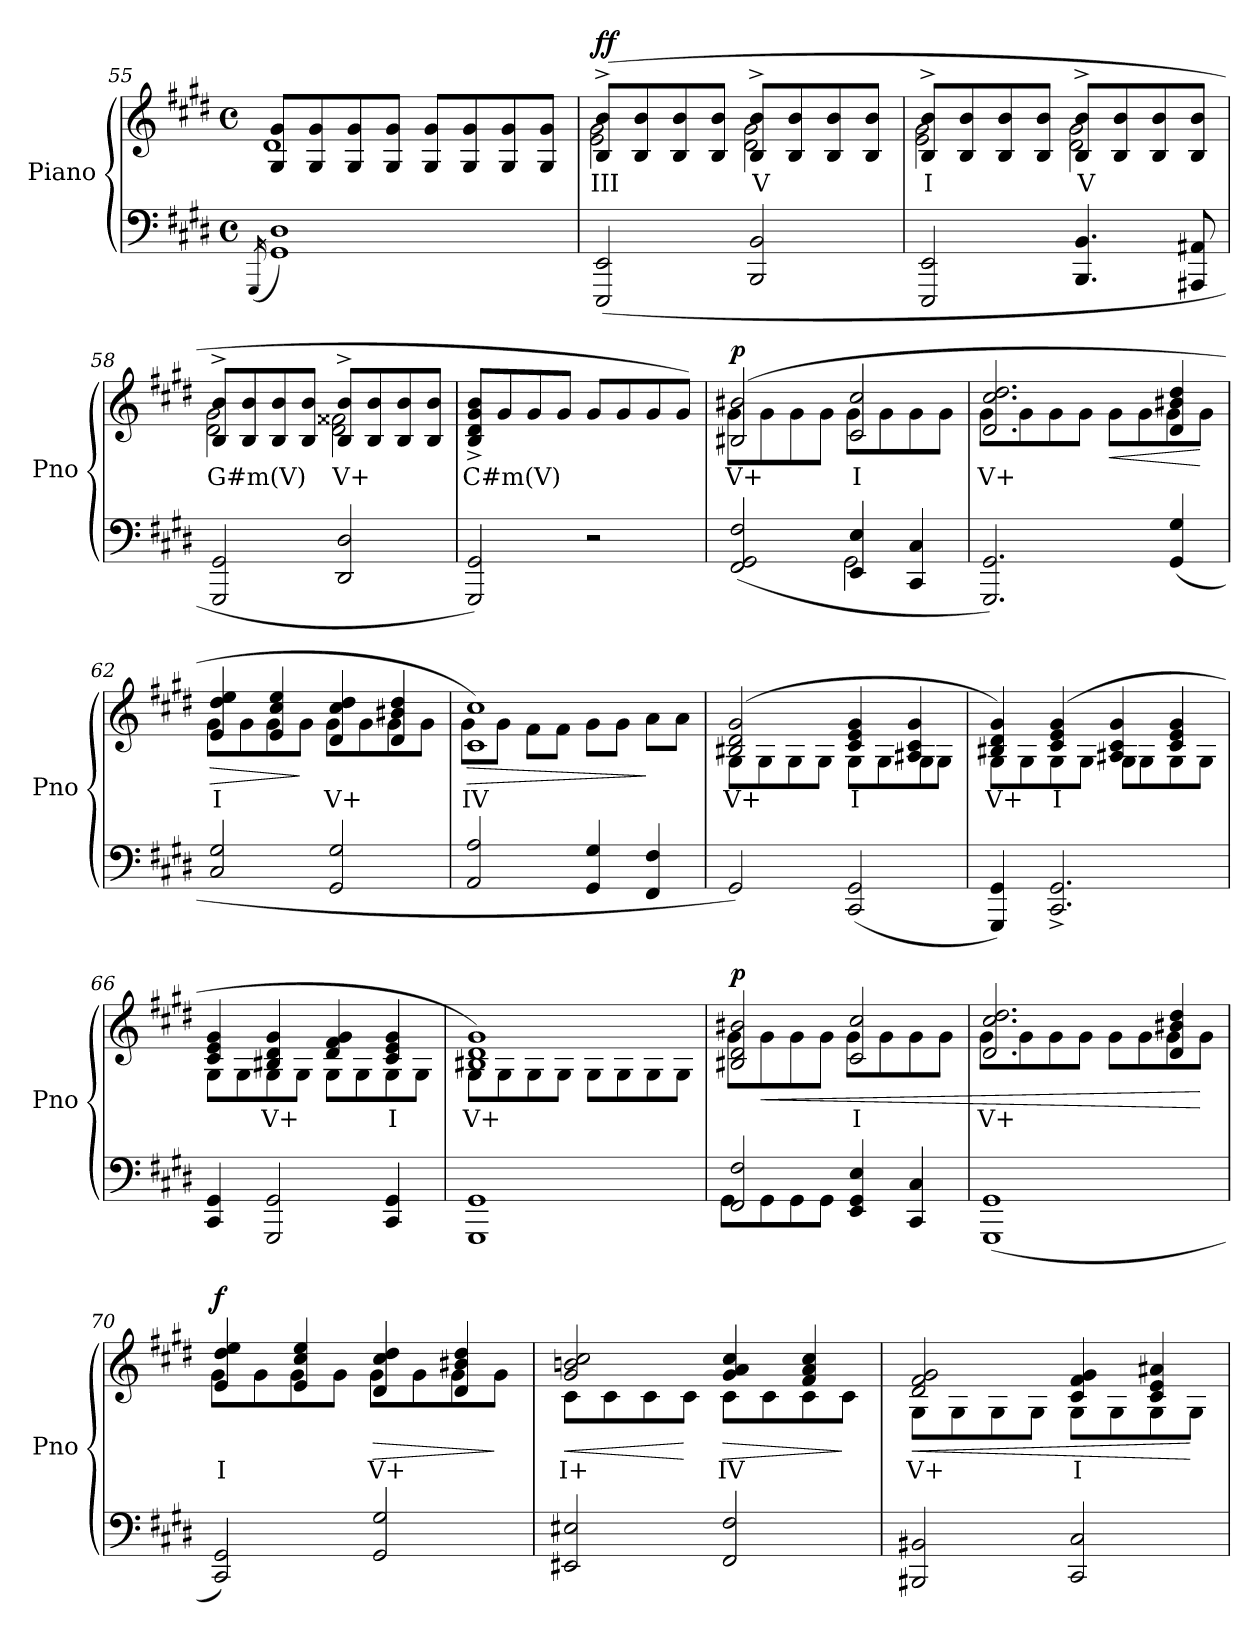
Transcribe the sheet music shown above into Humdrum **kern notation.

**kern	**kern	**text	**dynam
*part2	*part1	*part1	*part1
*staff2	*staff1	*staff1	*staff1
*I"Piano	*I"Piano	*	*
*I'Pno	*I'Pno	*	*
*clefF4	*clefG2	*	*
*k[f#c#g#d#]	*k[f#c#g#d#]	*	*
*M4/4	*M4/4	*	*
*met(c)	*met(c)	*	*
=55	=55	=55	=55
(>16qGGG#/	.	.	.
*	*^	*	*
1GG# 1D#)	8G#/ 8g#/L	1d#	.	.
.	8G#/ 8g#/	.	.	.
.	8G#/ 8g#/	.	.	.
.	8G#/ 8g#/J	.	.	.
.	8G#/ 8g#/L	.	.	.
.	8G#/ 8g#/	.	.	.
.	8G#/ 8g#/	.	.	.
.	8G#/ 8g#/J	.	.	.
!!LO:LB:g=z	!!
=56	=56	=56	=56	=56
!	!	!	!LO:LY:b	!LO:DY:b
(<2EEE/ 2EE/	(>8B/^ 8b/^L	2e\ 2g#\	III	ff
.	8B/ 8b/	.	.	.
.	8B/ 8b/	.	.	.
.	8B/ 8b/J	.	.	.
!	!	!	!LO:LY:b	!
2BBB/ 2BB/	8B/^ 8b/^L	2d#\ 2g#\	V	.
.	8B/ 8b/	.	.	.
.	8B/ 8b/	.	.	.
.	8B/ 8b/J	.	.	.
=57	=57	=57	=57	=57
!	!	!	!LO:LY:b	!
2EEE/ 2EE/	8B/^ 8b/^L	2e\ 2g#\	I	.
.	8B/ 8b/	.	.	.
.	8B/ 8b/	.	.	.
.	8B/ 8b/J	.	.	.
!	!	!	!LO:LY:b	!
4.BBB/ 4.BB/	8B/^ 8b/^L	2d#\ 2g#\	V	.
.	8B/ 8b/	.	.	.
.	8B/ 8b/	.	.	.
8AAA#X/ 8AA#X/	8B/ 8b/J	.	.	.
=58	=58	=58	=58	=58
!	!	!	!LO:LY:b	!
2GGG#/ 2GG#/	8B/^ 8b/^L	2d#\ 2g#\	G#m(V)	.
.	8B/ 8b/	.	.	.
.	8B/ 8b/	.	.	.
.	8B/ 8b/J	.	.	.
!	!	!	!LO:LY:b	!
2DD#/ 2D#/	8B/^ 8b/^L	2d#\ 2f##X\	V+	.
.	8B/ 8b/	.	.	.
.	8B/ 8b/	.	.	.
.	8B/ 8b/J	.	.	.
*	*v	*v	*	*
=59	=59	=59	=59
!	!	!LO:LY:b	!
2GGG#/ 2GG#/)	8B/^ 8d#/^ 8g#/^ 8b/^L	C#m(V)	.
.	8g#/	.	.
.	8g#/	.	.
.	8g#/J	.	.
2r	8g#/L	.	.
.	8g#/	.	.
.	8g#/	.	.
.	8g#/J)	.	.
!!LO:LB:g=z
=60	=60	=60	=60
*^	*	*	*
!	!	!	!LO:LY:b	!LO:DY:b
*	*	*^	*	*
*	*	*	*^	*	*
(<2FF#/ 2GG#/ 2F#/	2ryy	(>2B#X/ 2b#X/	8g#\L	2ryy	V+	p
.	.	.	8g#\	.	.	.
.	.	.	8g#\	.	.	.
.	.	.	8g#\J	.	.	.
!	!	!	!	!	!LO:LY:b	!
4EE/ 4E/	2GG#\	2c#/ 2cc#/	8g#\L	2ryy	I	.
.	.	.	8g#\	.	.	.
4CC#/ 4C#/	.	.	8g#\	.	.	.
.	.	.	8g#\J	.	.	.
*v	*v	*	*	*	*	*
*	*v	*v	*v	*	*
=61	=61	=61	=61
*	*^	*	*
!	!	!	!LO:LY:b	!
2.GGG#/ 2.GG#/)	2.d#/ 2.cc#/ 2.dd#/	8g#\L	V+	.
.	.	8g#\	.	.
.	.	8g#\	.	.
.	.	8g#\J	.	.
!	!	!	!	!LO:HP:b
.	.	8g#\L	.	<
.	.	8g#\	.	.
(<4GG#/ 4G#/	4d#/ 4b#X/ 4dd#/	8g#\	.	.
.	.	8g#\J	.	[
=62	=62	=62	=62	=62
!	!	!	!LO:LY:b	!LO:HP:b
2C#/ 2G#/	4e/ 4dd#/ 4ee/	8g#\L	I	>
.	.	8g#\	.	.
.	4e/ 4cc#/ 4ee/	8g#\	.	.
.	.	8g#\J	.	]
!	!	!	!LO:LY:b	!
2GG#/ 2G#/	4d#/ 4cc#/ 4dd#/	8g#\L	V+	.
.	.	8g#\	.	.
.	4d#/ 4b#X/ 4dd#/	8g#\	.	.
.	.	8g#\J	.	.
=63	=63	=63	=63	=63
!	!	!	!LO:LY:b	!LO:HP:b
2AA/ 2A/	1c# 1cc#)	8g#\L	IV	>
.	.	8g#\J	.	.
.	.	8f#\L	.	.
.	.	8f#\J	.	.
4GG#/ 4G#/	.	8g#\L	.	.
.	.	8g#\J	.	.
4FF#/ 4F#/	.	8a\L	.	]
.	.	8a\J	.	.
!!LO:PB:g=z	!!
=64	=64	=64	=64	=64
!	!	!	!LO:LY:b	!
2GG#/)	(>2B#X/ 2d#/ 2g#/	8G#\L	V+	.
.	.	8G#\	.	.
.	.	8G#\	.	.
.	.	8G#\J	.	.
!	!	!	!LO:LY:b	!
(<2CC#/ 2GG#/	4c#/ 4e/ 4g#/	8G#\L	I	.
.	.	8G#\	.	.
.	4A#X/ 4c#/ 4g#/	8G#\	.	.
.	.	8G#\J	.	.
=65	=65	=65	=65	=65
!	!	!	!LO:LY:b	!
4GGG#/ 4GG#/)	4B#X/ 4d#/ 4g#/)	8G#\L	V+	.
.	.	8G#\	.	.
!	!	!	!LO:LY:b	!
2.CC#/^ 2.GG#/^	(>4c#/ 4e/ 4g#/	8G#\	I	.
.	.	8G#\J	.	.
.	4A#X/ 4c#/ 4g#/	8G#\L	.	.
.	.	8G#\	.	.
.	4c#/ 4e/ 4g#/	8G#\	.	.
.	.	8G#\J	.	.
=66	=66	=66	=66	=66
4CC#/ 4GG#/	4c#/ 4e/ 4g#/	8G#\L	.	.
.	.	8G#\	.	.
!	!	!	!LO:LY:b	!
2GGG#/ 2GG#/	4B#X/ 4d#/ 4g#/	8G#\	V+	.
.	.	8G#\J	.	.
.	4d#/ 4f#/ 4g#/	8G#\L	.	.
.	.	8G#\	.	.
!	!	!	!LO:LY:b	!
4CC#/ 4GG#/	4c#/ 4e/ 4g#/	8G#\	I	.
.	.	8G#\J	.	.
=67	=67	=67	=67	=67
!	!	!	!LO:LY:b	!
1GGG# 1GG#	1B#X 1d# 1g#)	8G#\L	V+	.
.	.	8G#\	.	.
.	.	8G#\	.	.
.	.	8G#\J	.	.
.	.	8G#\L	.	.
.	.	8G#\	.	.
.	.	8G#\	.	.
.	.	8G#\J	.	.
!!LO:PB:g=z
=68	=68	=68	=68	=68
*^	*	*^	*	*
!	!	!	!	!	!	!LO:DY:b
2FF#/ 2F#/	8GG#\L	2B#X/ 2d#/ 2b#X/	8g#\L	2ryy	.	p
!	!	!	!	!	!	!LO:HP:b
.	8GG#\	.	8g#\	.	.	<
.	8GG#\	.	8g#\	.	.	.
.	8GG#\J	.	8g#\J	.	.	.
!	!	!	!	!	!LO:LY:b	!
4EE/ 4GG#/ 4E/	2ryy	2c#/ 2cc#/	8g#\L	2ryy	I	.
.	.	.	8g#\	.	.	.
4CC#/ 4C#/	.	.	8g#\	.	.	.
.	.	.	8g#\J	.	.	.
*v	*v	*	*	*	*	*
*	*v	*v	*v	*	*
=69	=69	=69	=69
*	*^	*	*
!	!	!	!LO:LY:b	!
(<1GGG# 1GG#	2.d#/ 2.cc#/ 2.dd#/	8g#\L	V+	.
.	.	8g#\	.	.
.	.	8g#\	.	.
.	.	8g#\J	.	.
.	.	8g#\L	.	.
.	.	8g#\	.	.
.	4d#/ 4b#X/ 4dd#/	8g#\	.	.
.	.	8g#\J	.	[
=70	=70	=70	=70	=70
!	!	!	!LO:LY:b	!LO:DY:b
2CC#/ 2GG#/)	4e/ 4dd#/ 4ee/	8g#\L	I	f
.	.	8g#\	.	.
.	4e/ 4cc#/ 4ee/	8g#\	.	.
.	.	8g#\J	.	.
!	!	!	!LO:LY:b	!LO:HP:b
2GG#/ 2G#/	4d#/ 4cc#/ 4dd#/	8g#\L	V+	>
.	.	8g#\	.	.
.	4d#/ 4b#X/ 4dd#/	8g#\	.	.
.	.	8g#\J	.	]
=71	=71	=71	=71	=71
!	!	!	!LO:LY:b	!LO:HP:b
2EE#X/ 2E#X/	2g#/ 2bn/ 2cc#/	8c#\L	I+	<
.	.	8c#\	.	.
.	.	8c#\	.	.
.	.	8c#\J	.	[
!	!	!	!LO:LY:b	!LO:HP:b
2FF#/ 2F#/	4g#/ 4a/ 4cc#/	8c#\L	IV	>
.	.	8c#\	.	.
.	4f#/ 4a/ 4cc#/	8c#\	.	.
.	.	8c#\J	.	]
!!LO:PB:g=z	!!
=72	=72	=72	=72	=72
!	!	!	!	!LO:HP:b
!	!	!	!LO:LY:b	!
2BBB#X/ 2BB#X/	2d#/ 2f#/ 2g#/	8G#\L	V+	<
.	.	8G#\	.	.
.	.	8G#\	.	.
.	.	8G#\J	.	.
!	!	!	!LO:LY:b	!
2CC#/ 2C#/	4c#/ 4f#/ 4g#/	8G#\L	I	.
.	.	8G#\	.	.
.	4c#/ 4e/ 4a#X/	8G#\	.	.
.	.	8G#\J	.	[
*	*v	*v	*	*
=	=	=	=
*-	*-	*-	*-
